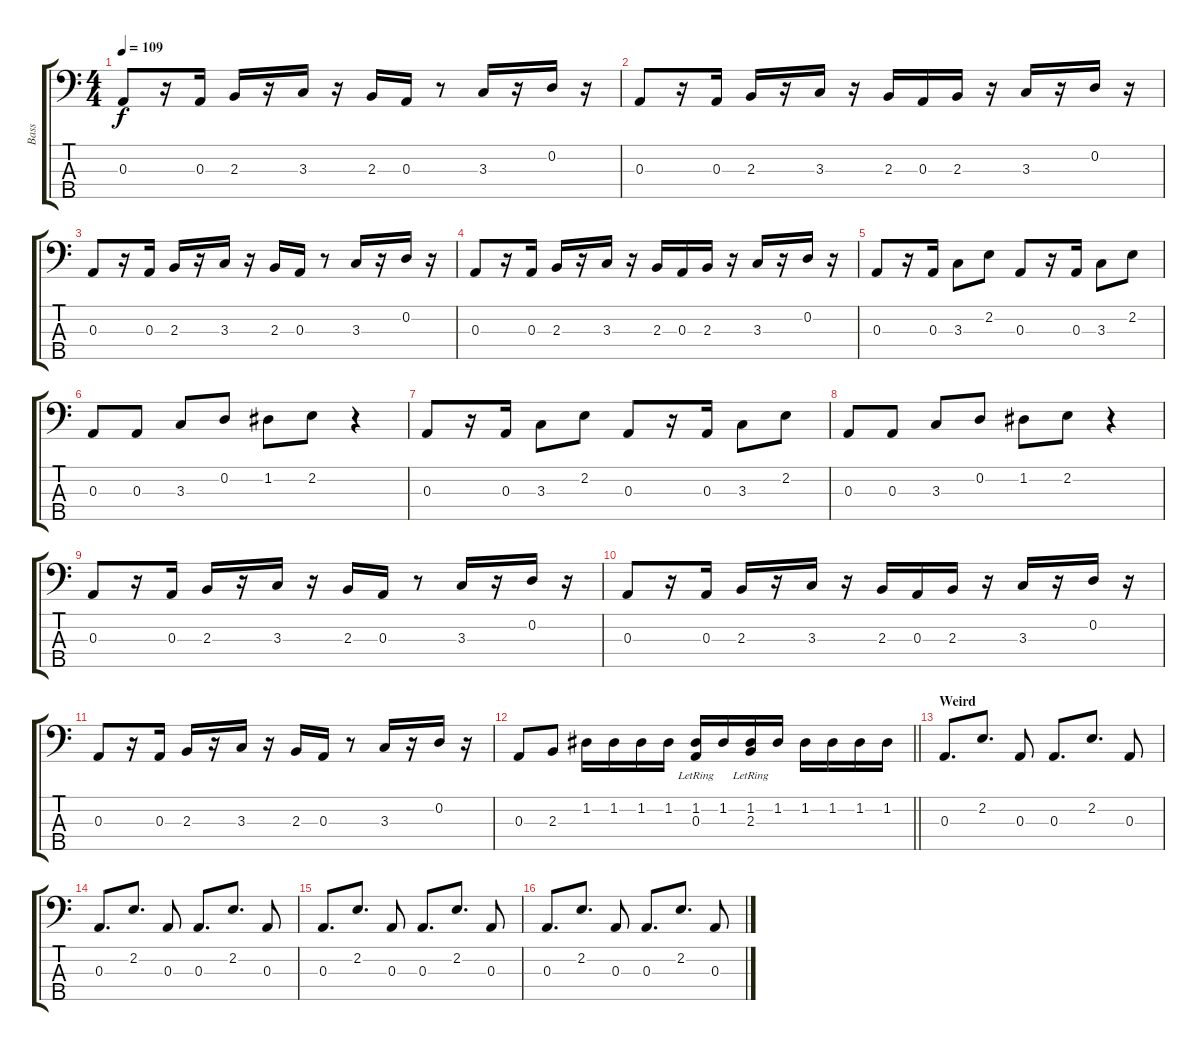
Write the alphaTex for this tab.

\track ("Bass" "Bass") {instrument electricbassfinger}
\staff {score tabs}
\tuning (G2 D2 A1 E1 B0) {hide}
\ts (4 4)
\tempo 109
\clef f4
\ks c
0.3.8{dy f} r.16 0.3.16 2.3.16 r.16 3.3.16 r.16 2.3.16 0.3.16 r.8 3.3.16 r.16 0.2.16 r.16 |
0.3.8 r.16 0.3.16 2.3.16 r.16 3.3.16 r.16 2.3.16 0.3.16 2.3.16 r.16 3.3.16 r.16 0.2.16 r.16 |
0.3.8 r.16 0.3.16 2.3.16 r.16 3.3.16 r.16 2.3.16 0.3.16 r.8 3.3.16 r.16 0.2.16 r.16 |
0.3.8 r.16 0.3.16 2.3.16 r.16 3.3.16 r.16 2.3.16 0.3.16 2.3.16 r.16 3.3.16 r.16 0.2.16 r.16 |
0.3.8 r.16 0.3.16 3.3.8 2.2.8 0.3.8 r.16 0.3.16 3.3.8 2.2.8 |
0.3.8 0.3.8 3.3.8 0.2.8 1.2.8 2.2.8 r.4 |
0.3.8 r.16 0.3.16 3.3.8 2.2.8 0.3.8 r.16 0.3.16 3.3.8 2.2.8 |
0.3.8 0.3.8 3.3.8 0.2.8 1.2.8 2.2.8 r.4 |
0.3.8 r.16 0.3.16 2.3.16 r.16 3.3.16 r.16 2.3.16 0.3.16 r.8 3.3.16 r.16 0.2.16 r.16 |
0.3.8 r.16 0.3.16 2.3.16 r.16 3.3.16 r.16 2.3.16 0.3.16 2.3.16 r.16 3.3.16 r.16 0.2.16 r.16 |
0.3.8 r.16 0.3.16 2.3.16 r.16 3.3.16 r.16 2.3.16 0.3.16 r.8 3.3.16 r.16 0.2.16 r.16 |
\barLineRight lightlight
0.3.8 2.3.8 1.2.16 1.2.16 1.2.16 1.2.16 (1.2 0.3{lr}).16 1.2.16 (1.2 2.3{lr}).16 1.2.16 1.2.16 1.2.16 1.2.16 1.2.16 |
\section ("" "Weird")
0.3.8{d} 2.2.8{d} 0.3.8 0.3.8{d} 2.2.8{d} 0.3.8 |
0.3.8{d} 2.2.8{d} 0.3.8 0.3.8{d} 2.2.8{d} 0.3.8 |
0.3.8{d} 2.2.8{d} 0.3.8 0.3.8{d} 2.2.8{d} 0.3.8 |
0.3.8{d} 2.2.8{d} 0.3.8 0.3.8{d} 2.2.8{d} 0.3.8
